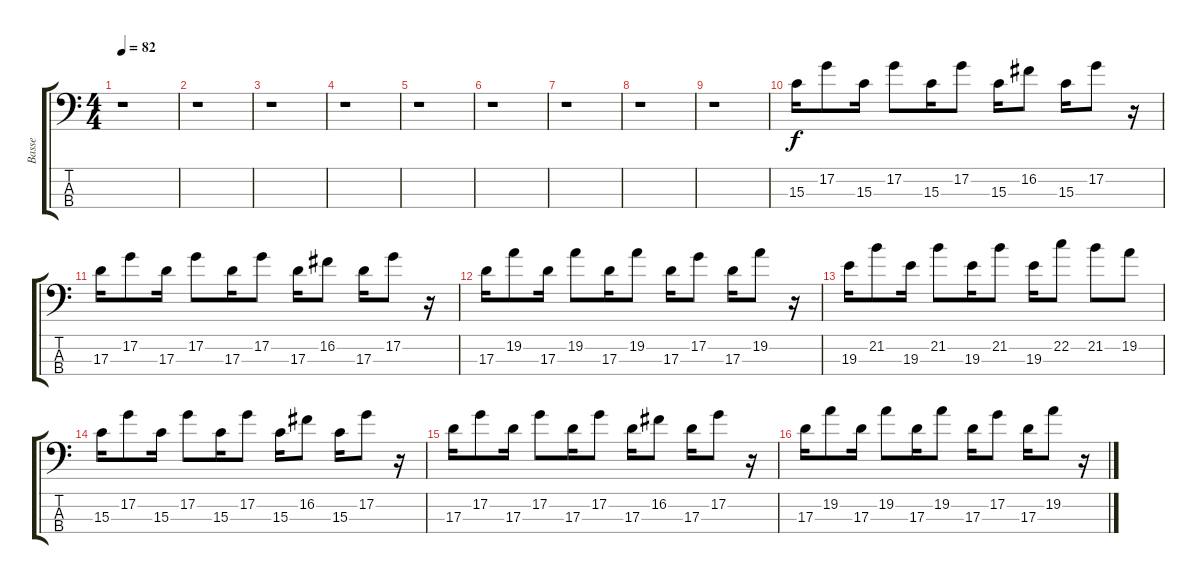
\track ("Basse" "Basse") {instrument electricbassfinger}
\staff {score tabs}
\tuning (G2 D2 A1 E1) {hide}
\ts (4 4)
\tempo 82
\clef f4
\ks c
r.1{dy f} |
r.1 |
r.1 |
r.1 |
r.1 |
r.1 |
r.1 |
r.1 |
r.1 |
15.3.16 17.2.8 15.3.16 17.2.8 15.3.16 17.2.8 15.3.16 16.2.8 15.3.16 17.2.8 r.16 |
17.3.16 17.2.8 17.3.16 17.2.8 17.3.16 17.2.8 17.3.16 16.2.8 17.3.16 17.2.8 r.16 |
17.3.16 19.2.8 17.3.16 19.2.8 17.3.16 19.2.8 17.3.16 17.2.8 17.3.16 19.2.8 r.16 |
19.3.16 21.2.8 19.3.16 21.2.8 19.3.16 21.2.8 19.3.16 22.2.8 21.2.8 19.2.8 |
15.3.16 17.2.8 15.3.16 17.2.8 15.3.16 17.2.8 15.3.16 16.2.8 15.3.16 17.2.8 r.16 |
17.3.16 17.2.8 17.3.16 17.2.8 17.3.16 17.2.8 17.3.16 16.2.8 17.3.16 17.2.8 r.16 |
17.3.16 19.2.8 17.3.16 19.2.8 17.3.16 19.2.8 17.3.16 17.2.8 17.3.16 19.2.8 r.16
